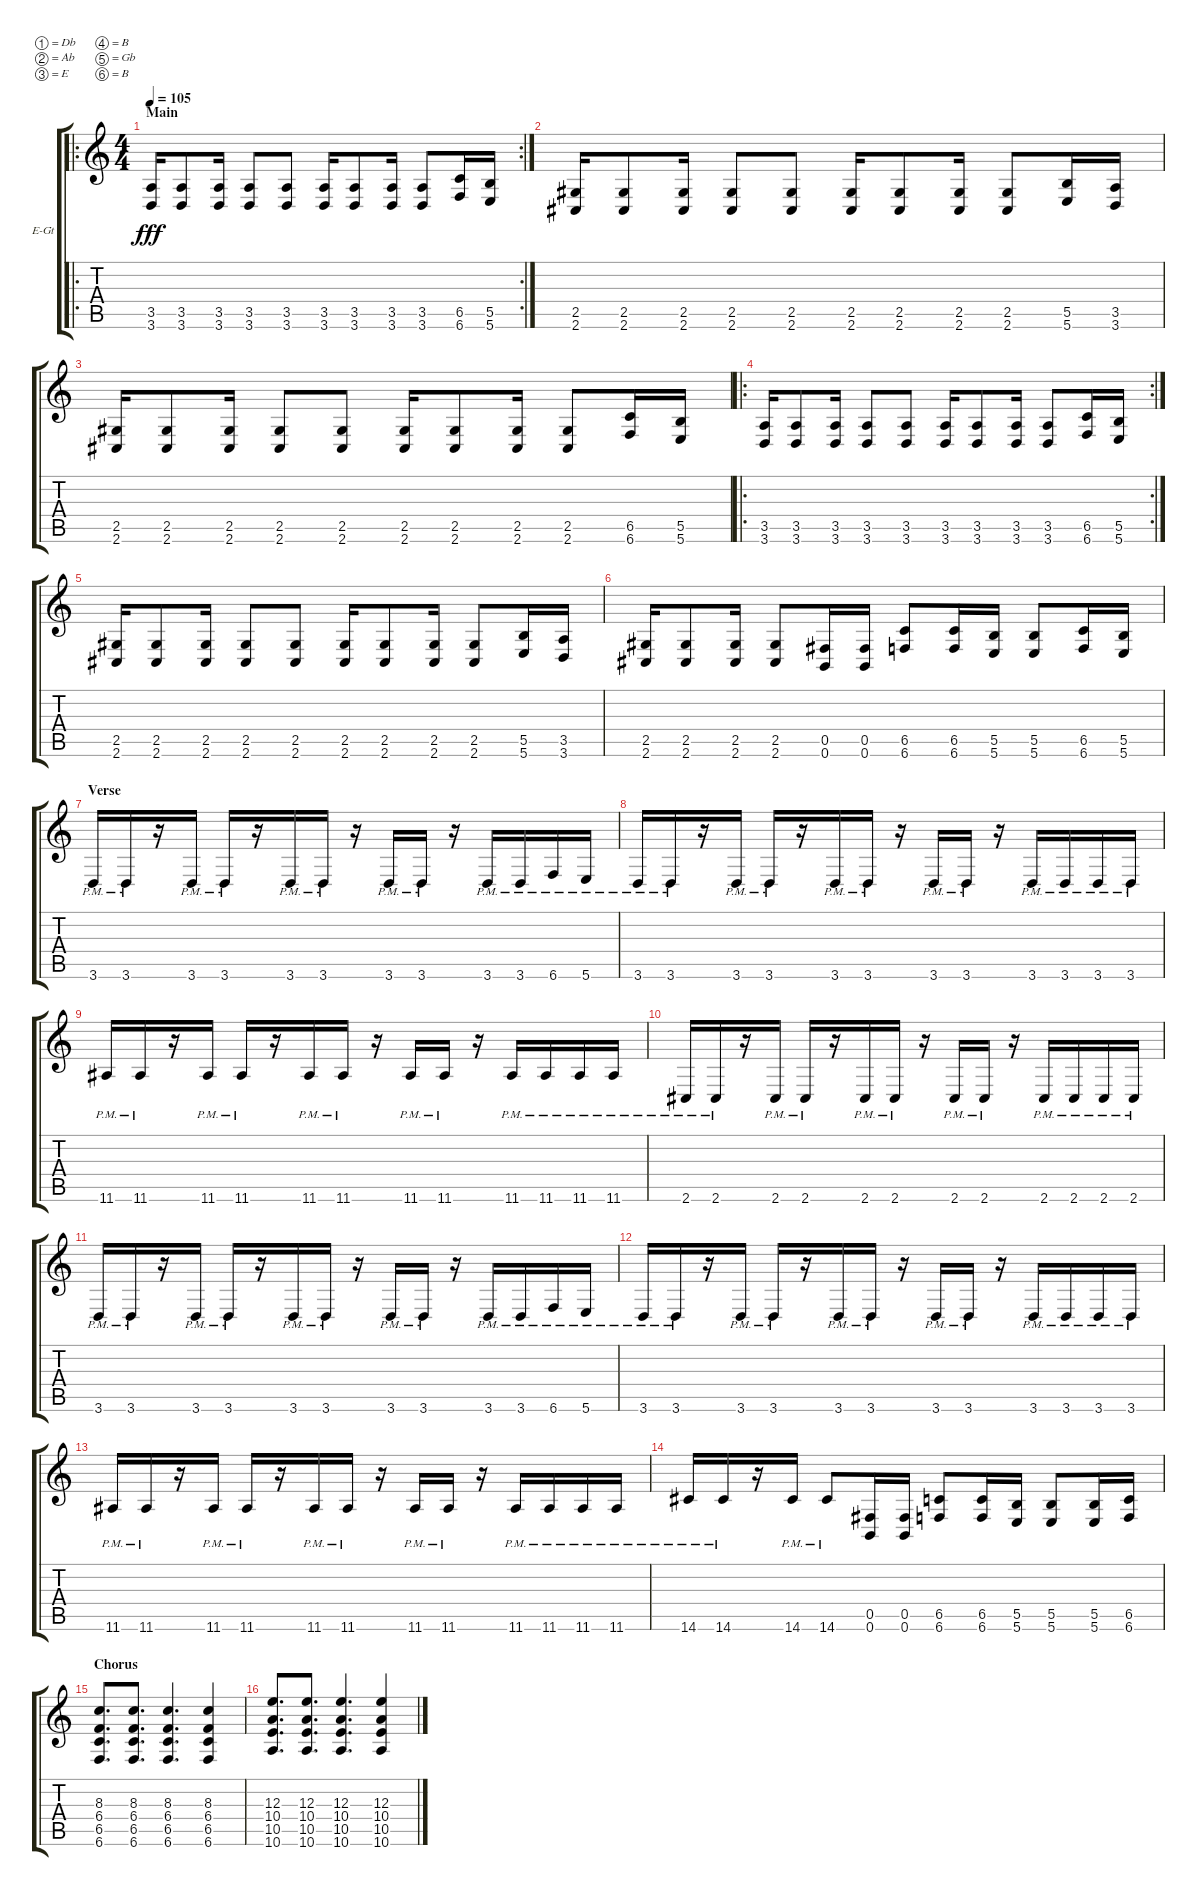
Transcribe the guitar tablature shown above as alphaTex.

\defaultSystemsLayout 4
\bracketExtendMode groupsimilarinstruments
\firstSystemTrackNameOrientation horizontal
\otherSystemsTrackNameOrientation horizontal
\track ("Electric Guitar" "E-Gt") {instrument distortionguitar}
\staff {score tabs}
\tuning (Db4 Ab3 E3 B2 Gb2 B1)
\ro
\rc 2
\ts (4 4)
\section ("" "Main")
\tempo 105
\clef g2
\ks c
(3.6 3.5).16{dy fff} (3.5 3.6).8 (3.6 3.5).16 (3.6 3.5).8 (3.6 3.5).8 (3.5 3.6).16 (3.6 3.5).8 (3.5 3.6).16 (3.5 3.6).8 (6.6 6.5).16 (5.5 5.6).16 |
(2.6 2.5).16 (2.5 2.6).8 (2.6 2.5).16 (2.6 2.5).8 (2.6 2.5).8 (2.5 2.6).16 (2.6 2.5).8 (2.5 2.6).16 (2.5 2.6).8 (5.6 5.5).16 (3.5 3.6).16 |
(2.6 2.5).16 (2.5 2.6).8 (2.6 2.5).16 (2.6 2.5).8 (2.6 2.5).8 (2.5 2.6).16 (2.6 2.5).8 (2.5 2.6).16 (2.5 2.6).8 (6.6 6.5).16 (5.5 5.6).16 |
\ro
\rc 2
(3.6 3.5).16 (3.5 3.6).8 (3.6 3.5).16 (3.6 3.5).8 (3.6 3.5).8 (3.5 3.6).16 (3.6 3.5).8 (3.5 3.6).16 (3.5 3.6).8 (6.6 6.5).16 (5.5 5.6).16 |
(2.6 2.5).16 (2.5 2.6).8 (2.6 2.5).16 (2.6 2.5).8 (2.6 2.5).8 (2.5 2.6).16 (2.6 2.5).8 (2.5 2.6).16 (2.5 2.6).8 (5.6 5.5).16 (3.5 3.6).16 |
(2.6 2.5).16 (2.5 2.6).8 (2.6 2.5).16 (2.6 2.5).8 (0.6 0.5).16 (0.6 0.5).16 (6.6 6.5).8 (6.6 6.5).16 (5.5 5.6).16 (5.5 5.6).8 (6.6 6.5).16 (5.5 5.6).16 |
\section ("" "Verse")
3.6{pm}.16 3.6{pm}.16 r.16 3.6{pm}.16 3.6{pm}.16 r.16 3.6{pm}.16 3.6{pm}.16 r.16 3.6{pm}.16 3.6{pm}.16 r.16 3.6{pm}.16 3.6{pm}.16 6.6{pm}.16 5.6{pm}.16 |
3.6{pm}.16 3.6{pm}.16 r.16 3.6{pm}.16 3.6{pm}.16 r.16 3.6{pm}.16 3.6{pm}.16 r.16 3.6{pm}.16 3.6{pm}.16 r.16 3.6{pm}.16 3.6{pm}.16 3.6{pm}.16 3.6{pm}.16 |
11.6{pm}.16 11.6{pm}.16 r.16 11.6{pm}.16 11.6{pm}.16 r.16 11.6{pm}.16 11.6{pm}.16 r.16 11.6{pm}.16 11.6{pm}.16 r.16 11.6{pm}.16 11.6{pm}.16 11.6{pm}.16 11.6{pm}.16 |
2.6{pm}.16 2.6{pm}.16 r.16 2.6{pm}.16 2.6{pm}.16 r.16 2.6{pm}.16 2.6{pm}.16 r.16 2.6{pm}.16 2.6{pm}.16 r.16 2.6{pm}.16 2.6{pm}.16 2.6{pm}.16 2.6{pm}.16 |
3.6{pm}.16 3.6{pm}.16 r.16 3.6{pm}.16 3.6{pm}.16 r.16 3.6{pm}.16 3.6{pm}.16 r.16 3.6{pm}.16 3.6{pm}.16 r.16 3.6{pm}.16 3.6{pm}.16 6.6{pm}.16 5.6{pm}.16 |
3.6{pm}.16 3.6{pm}.16 r.16 3.6{pm}.16 3.6{pm}.16 r.16 3.6{pm}.16 3.6{pm}.16 r.16 3.6{pm}.16 3.6{pm}.16 r.16 3.6{pm}.16 3.6{pm}.16 3.6{pm}.16 3.6{pm}.16 |
11.6{pm}.16 11.6{pm}.16 r.16 11.6{pm}.16 11.6{pm}.16 r.16 11.6{pm}.16 11.6{pm}.16 r.16 11.6{pm}.16 11.6{pm}.16 r.16 11.6{pm}.16 11.6{pm}.16 11.6{pm}.16 11.6{pm}.16 |
14.6{pm}.16 14.6{pm}.16 r.16 14.6{pm}.16 14.6{pm}.8 (0.6 0.5).16 (0.6 0.5).16 (6.6 6.5).8 (6.6 6.5).16 (5.5 5.6).16 (5.5 5.6).8 (5.6 5.5).16 (6.5 6.6).16 |
\section ("" "Chorus")
(6.6 6.5 6.4 8.3).8{d} (6.6 6.5 6.4 8.3).8{d} (6.6 6.5 6.4 8.3).4{d} (6.6 6.5 6.4 8.3).4 |
(10.6 10.5 10.4 12.3).8{d} (10.6 10.5 10.4 12.3).8{d} (10.6 10.5 10.4 12.3).4{d} (10.6 10.5 10.4 12.3).4
